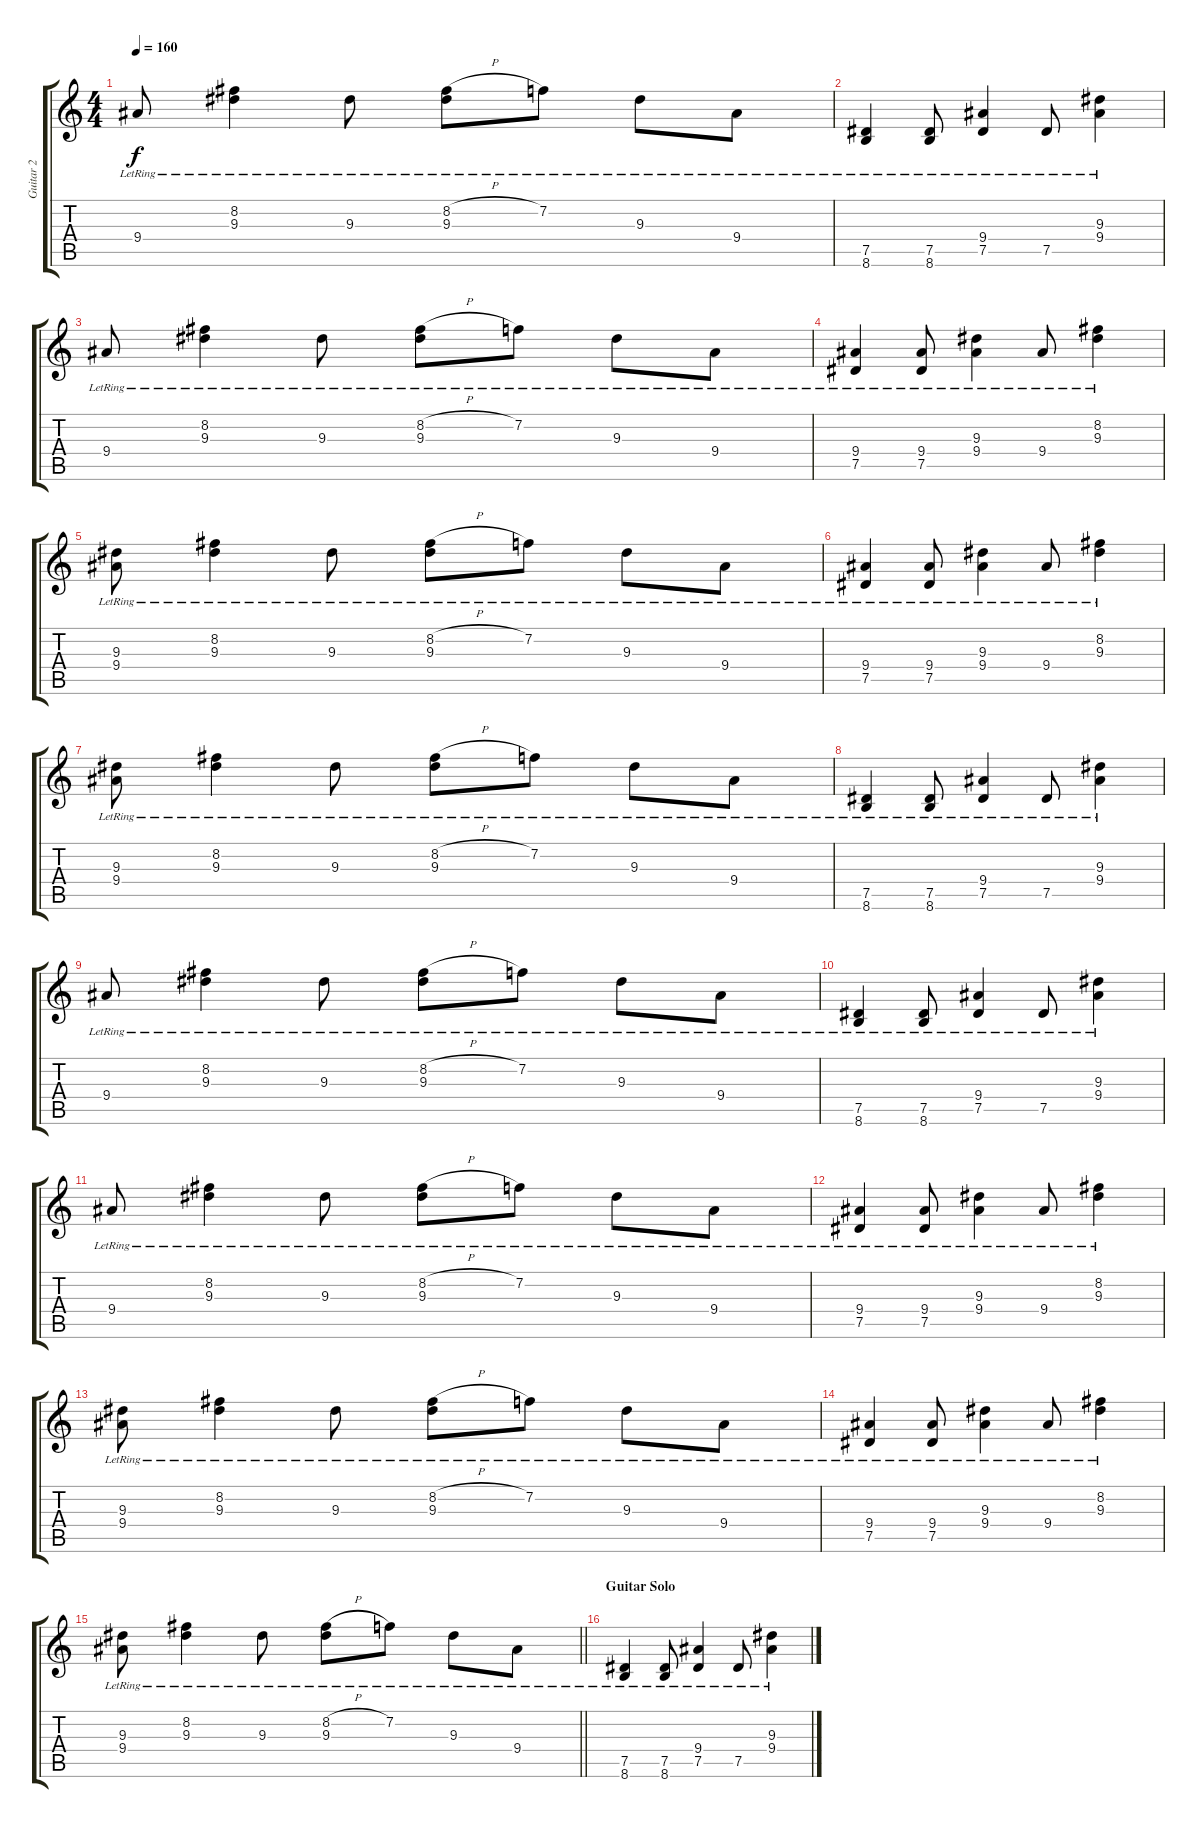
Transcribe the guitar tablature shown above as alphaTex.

\track ("Guitar 2" "Guitar 2") {instrument distortionguitar}
\staff {score tabs}
\tuning (Eb4 Bb3 Gb3 Db3 Ab2 Eb2) {hide}
\ts (4 4)
\tempo 160
\clef g2
\ks c
9.4{lr}.8{dy f} (8.2{lr} 9.3{lr}).4 9.3{lr}.8 (8.2{h lr} 9.3{lr}).8 7.2{lr}.8 9.3{lr}.8 9.4{lr}.8 |
(7.5{lr} 8.6{lr}).4 (7.5{lr} 8.6{lr}).8 (9.4{lr} 7.5{lr}).4 7.5{lr}.8 (9.3{lr} 9.4{lr}).4 |
9.4{lr}.8 (8.2{lr} 9.3{lr}).4 9.3{lr}.8 (8.2{h lr} 9.3{lr}).8 7.2{lr}.8 9.3{lr}.8 9.4{lr}.8 |
(9.4{lr} 7.5{lr}).4 (9.4{lr} 7.5{lr}).8 (9.3{lr} 9.4{lr}).4 9.4{lr}.8 (8.2{lr} 9.3{lr}).4 |
(9.3{lr} 9.4{lr}).8 (8.2{lr} 9.3{lr}).4 9.3{lr}.8 (8.2{h lr} 9.3{lr}).8 7.2{lr}.8 9.3{lr}.8 9.4{lr}.8 |
(9.4{lr} 7.5{lr}).4 (9.4{lr} 7.5{lr}).8 (9.3{lr} 9.4{lr}).4 9.4{lr}.8 (8.2{lr} 9.3{lr}).4 |
(9.3{lr} 9.4{lr}).8 (8.2{lr} 9.3{lr}).4 9.3{lr}.8 (8.2{h lr} 9.3{lr}).8 7.2{lr}.8 9.3{lr}.8 9.4{lr}.8 |
(7.5{lr} 8.6{lr}).4{instrument electricguitarclean} (7.5{lr} 8.6{lr}).8 (9.4{lr} 7.5{lr}).4 7.5{lr}.8 (9.3{lr} 9.4{lr}).4 |
9.4{lr}.8 (8.2{lr} 9.3{lr}).4 9.3{lr}.8 (8.2{h lr} 9.3{lr}).8 7.2{lr}.8 9.3{lr}.8 9.4{lr}.8 |
(7.5{lr} 8.6{lr}).4 (7.5{lr} 8.6{lr}).8 (9.4{lr} 7.5{lr}).4 7.5{lr}.8 (9.3{lr} 9.4{lr}).4 |
9.4{lr}.8 (8.2{lr} 9.3{lr}).4 9.3{lr}.8 (8.2{h lr} 9.3{lr}).8 7.2{lr}.8 9.3{lr}.8 9.4{lr}.8 |
(9.4{lr} 7.5{lr}).4 (9.4{lr} 7.5{lr}).8 (9.3{lr} 9.4{lr}).4 9.4{lr}.8 (8.2{lr} 9.3{lr}).4 |
(9.3{lr} 9.4{lr}).8 (8.2{lr} 9.3{lr}).4 9.3{lr}.8 (8.2{h lr} 9.3{lr}).8 7.2{lr}.8 9.3{lr}.8 9.4{lr}.8 |
(9.4{lr} 7.5{lr}).4 (9.4{lr} 7.5{lr}).8 (9.3{lr} 9.4{lr}).4 9.4{lr}.8 (8.2{lr} 9.3{lr}).4 |
\barLineRight lightlight
(9.3{lr} 9.4{lr}).8 (8.2{lr} 9.3{lr}).4 9.3{lr}.8 (8.2{h lr} 9.3{lr}).8 7.2{lr}.8 9.3{lr}.8 9.4{lr}.8 |
\section ("" "Guitar Solo")
(7.5{lr} 8.6{lr}).4{instrument electricguitarclean} (7.5{lr} 8.6{lr}).8 (9.4{lr} 7.5{lr}).4 7.5{lr}.8 (9.3{lr} 9.4{lr}).4
